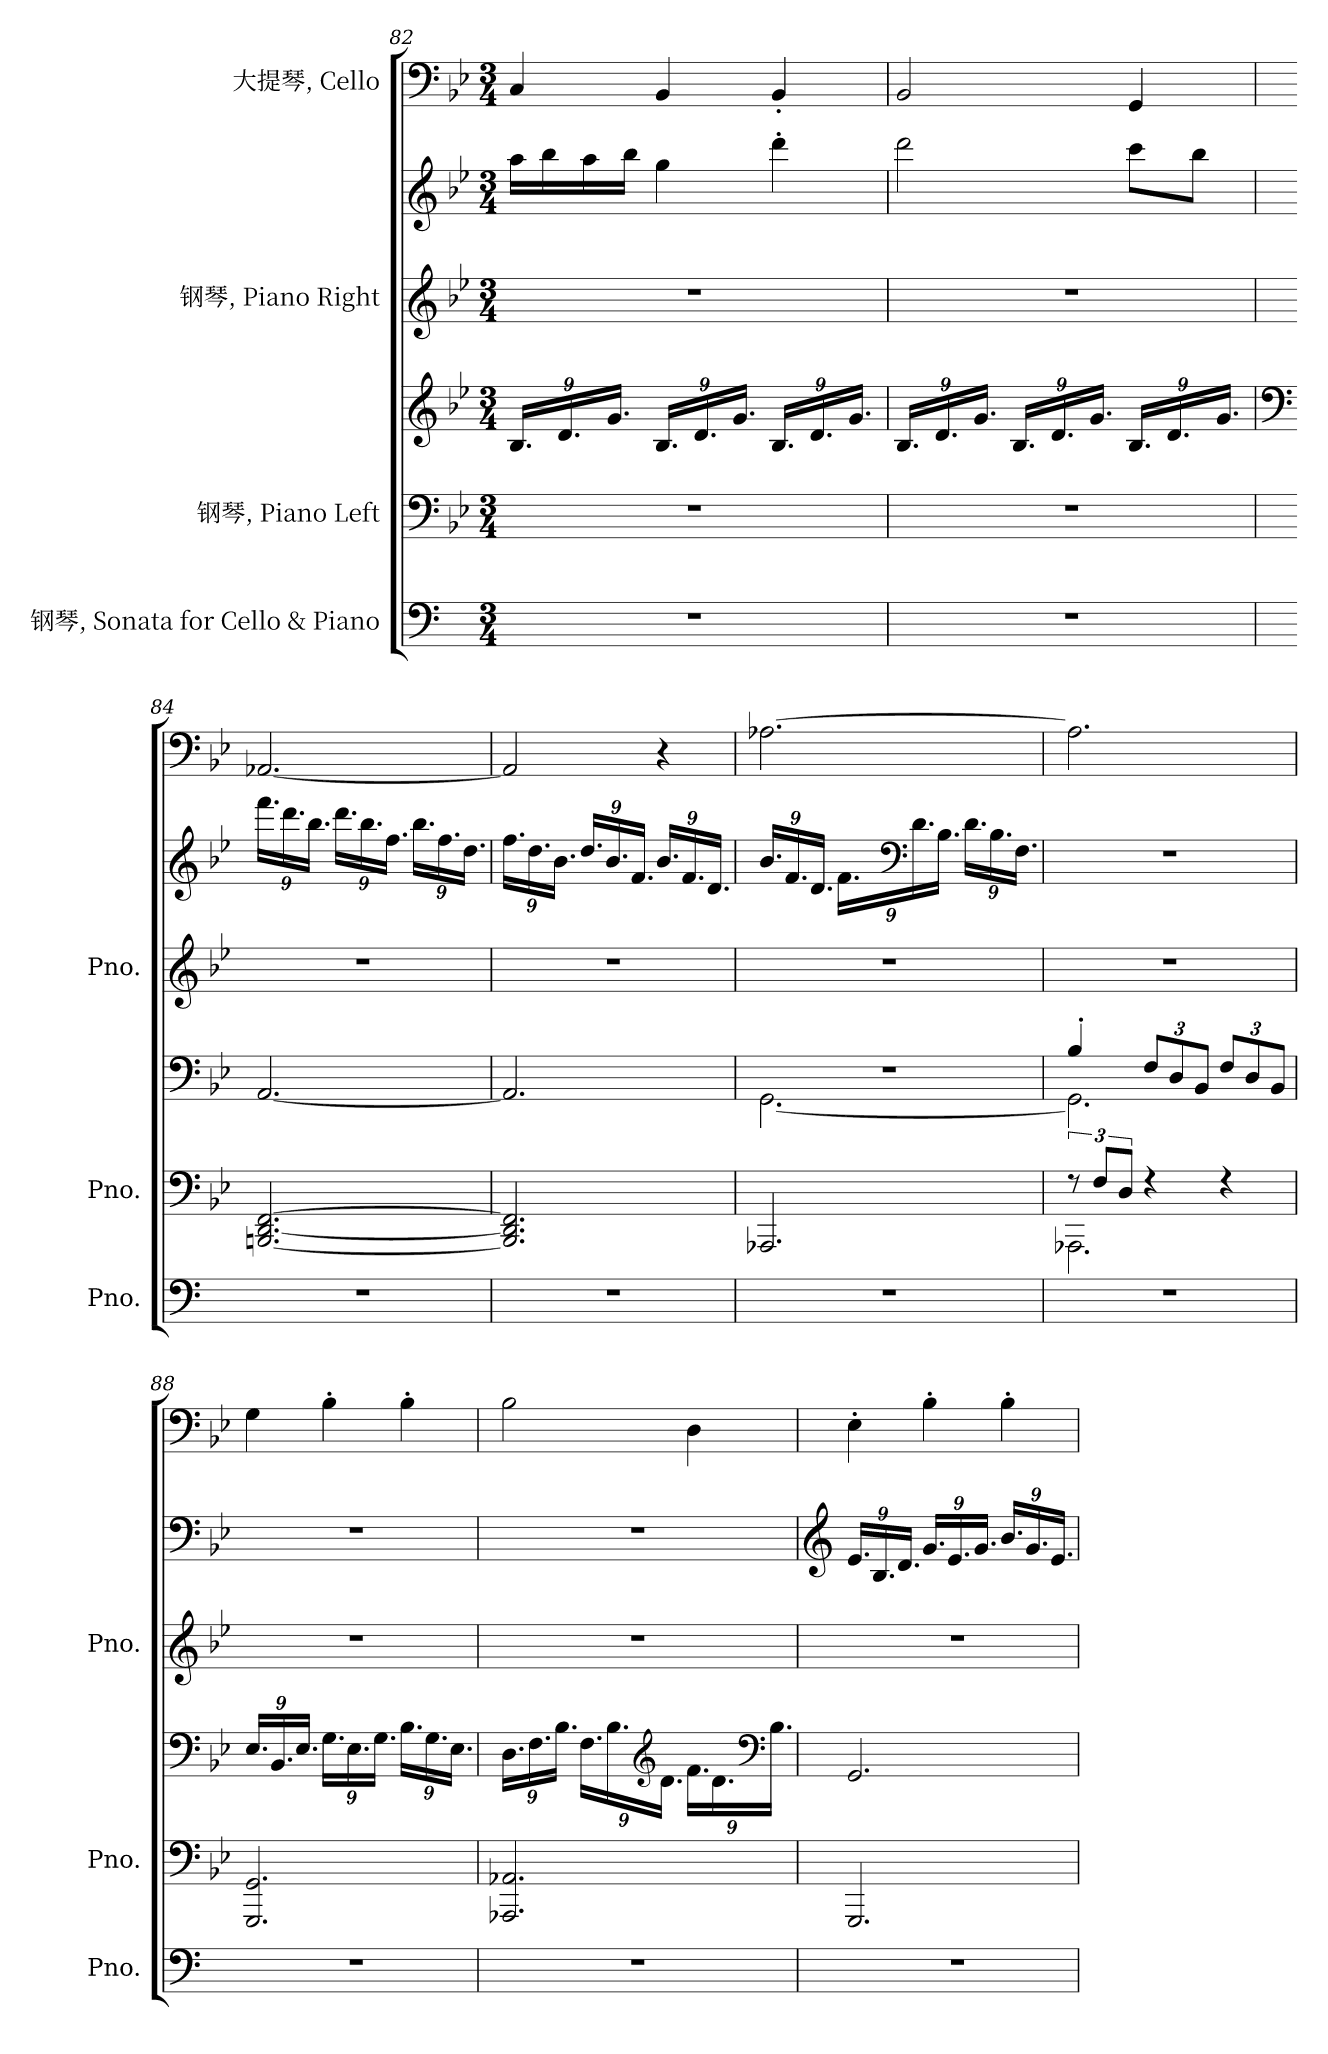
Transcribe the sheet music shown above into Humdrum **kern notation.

**kern	**kern	**kern	**kern	**kern	**kern
*part4	*part3	*part3	*part2	*part2	*part1
*staff6	*staff5	*staff4	*staff3	*staff2	*staff1
*I"钢琴, Sonata for Cello &amp; Piano	*I"钢琴, Piano Left	*	*I"钢琴, Piano Right	*	*I"大提琴, Cello
*I'Pno.	*I'Pno.	*	*I'Pno.	*	*
*clefF4	*clefF4	*clefG2	*clefG2	*clefG2	*clefF4
*k[]	*k[b-e-]	*k[b-e-]	*k[b-e-]	*k[b-e-]	*k[b-e-]
*M3/4	*M3/4	*M3/4	*M3/4	*M3/4	*M3/4
*	*	*Xbrackettup	*	*	*
=82	=82	=82	=82	=82	=82
2.r	2.r	18.B-/LL	2.r	16aa\LL	4C/
.	.	.	.	16bb-\	.
.	.	18.d/	.	.	.
.	.	.	.	16aa\	.
.	.	18.g/JJ	.	.	.
.	.	.	.	16bb-\JJ	.
.	.	18.B-/LL	.	4gg\	4BB-/
.	.	18.d/	.	.	.
.	.	18.g/JJ	.	.	.
.	.	18.B-/LL	.	4ddd'\	4BB-'/
.	.	18.d/	.	.	.
.	.	18.g/JJ	.	.	.
=83	=83	=83	=83	=83	=83
2.r	2.r	18.B-/LL	2.r	2ddd\	2BB-/
.	.	18.d/	.	.	.
.	.	18.g/JJ	.	.	.
.	.	18.B-/LL	.	.	.
.	.	18.d/	.	.	.
.	.	18.g/JJ	.	.	.
.	.	18.B-/LL	.	8ccc\L	4GG/
.	.	18.d/	.	.	.
.	.	.	.	8bb-\J	.
.	.	18.g/JJ	.	.	.
!!LO:LB:g=z
=84	=84	=84	=84	=84	=84
*	*	*clefF4	*	*	*
*	*	*	*	*Xbrackettup	*
2.r	[2.BBBn/ [2.DD/ [2.FF/	[2.AA/	2.r	18.fff\LL	[2.AA-X/
.	.	.	.	18.ddd\	.
.	.	.	.	18.bb-\JJ	.
.	.	.	.	18.ddd\LL	.
.	.	.	.	18.bb-\	.
.	.	.	.	18.ff\JJ	.
.	.	.	.	18.bb-\LL	.
.	.	.	.	18.ff\	.
.	.	.	.	18.dd\JJ	.
=85	=85	=85	=85	=85	=85
2.r	2.BBB/] 2.DD/] 2.FF/]	2.AA/]	2.r	18.ff\LL	2AA-/]
.	.	.	.	18.dd\	.
.	.	.	.	18.b-\JJ	.
.	.	.	.	18.dd/LL	.
.	.	.	.	18.b-/	.
.	.	.	.	18.f/JJ	.
.	.	.	.	18.b-/LL	4r
.	.	.	.	18.f/	.
.	.	.	.	18.d/JJ	.
!!LO:PB:g=z
=86	=86	=86	=86	=86	=86
*	*	*^	*	*	*
2.r	2.AAA-X/	2.r	[2.GG\	2.r	18.b-/LL	[2.A-X\
.	.	.	.	.	18.f/	.
.	.	.	.	.	18.d/JJ	.
.	.	.	.	.	18.f\LL	.
*	*	*	*	*	*clefF4	*
.	.	.	.	.	18.d\	.
.	.	.	.	.	18.B-\JJ	.
.	.	.	.	.	18.d\LL	.
.	.	.	.	.	18.B-\	.
.	.	.	.	.	18.F\JJ	.
=87	=87	=87	=87	=87	=87	=87
*	*^	*	*	*	*	*
2.r	12r	2.AAA-X\	4B-'/	2.GG\]	2.r	2.r	2.A-\]
.	12F/L	.	.	.	.	.	.
.	12D/J	.	.	.	.	.	.
.	4r	.	12F/L	.	.	.	.
.	.	.	12D/	.	.	.	.
.	.	.	12BB-/J	.	.	.	.
.	4r	.	12F/L	.	.	.	.
.	.	.	12D/	.	.	.	.
.	.	.	12BB-/J	.	.	.	.
*	*v	*v	*	*	*	*	*
*	*	*v	*v	*	*	*
=88	=88	=88	=88	=88	=88
2.r	2.GGG/ 2.GG/	18.E-/LL	2.r	2.r	4G\
.	.	18.BB-/	.	.	.
.	.	18.E-/JJ	.	.	.
.	.	18.G\LL	.	.	4B-'\
.	.	18.E-\	.	.	.
.	.	18.G\JJ	.	.	.
.	.	18.B-\LL	.	.	4B-'\
.	.	18.G\	.	.	.
.	.	18.E-\JJ	.	.	.
!!LO:LB:g=z
=89	=89	=89	=89	=89	=89
2.r	2.AAA-X/ 2.AA-X/	18.D\LL	2.r	2.r	2B-\
.	.	18.F\	.	.	.
.	.	18.B-\JJ	.	.	.
.	.	18.F\LL	.	.	.
.	.	18.B-\	.	.	.
*	*	*clefG2	*	*	*
.	.	18.d\JJ	.	.	.
.	.	18.f\LL	.	.	4D\
.	.	18.d\	.	.	.
*	*	*clefF4	*	*	*
.	.	18.B-\JJ	.	.	.
=90	=90	=90	=90	=90	=90
*	*	*	*	*clefG2	*
2.r	2.GGG/	2.GG/	2.r	18.e-/LL	4E-'\
.	.	.	.	18.B-/	.
.	.	.	.	18.d/JJ	.
.	.	.	.	18.g/LL	4B-'\
.	.	.	.	18.e-/	.
.	.	.	.	18.g/JJ	.
.	.	.	.	18.b-/LL	4B-'\
.	.	.	.	18.g/	.
.	.	.	.	18.e-/JJ	.
=	=	=	=	=	=
*-	*-	*-	*-	*-	*-
